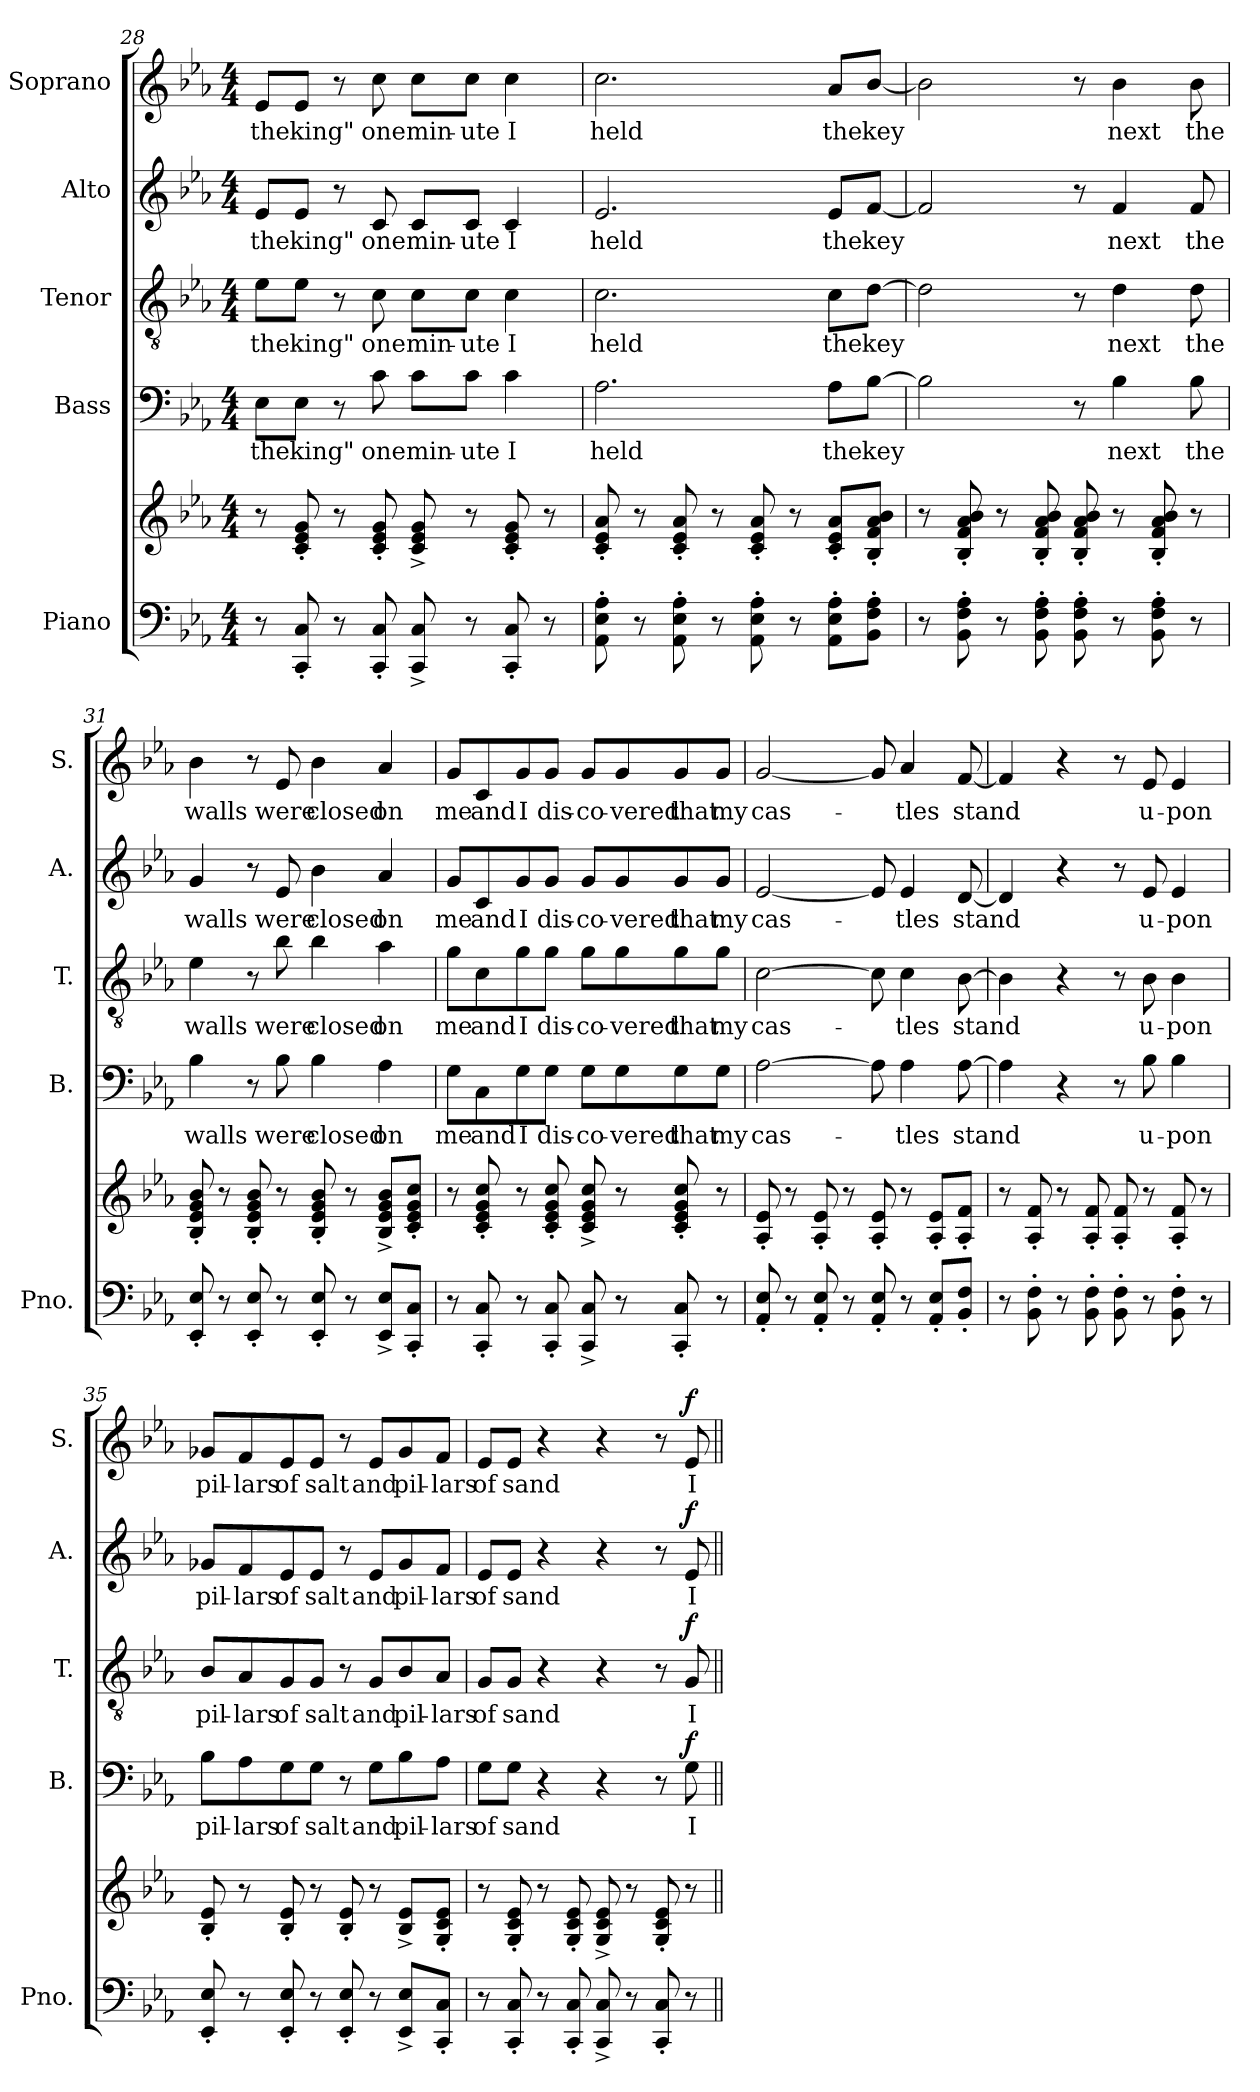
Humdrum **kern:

**kern	**kern	**kern	**text	**dynam	**kern	**text	**dynam	**kern	**text	**dynam	**kern	**text	**dynam
*part5	*part5	*part4	*part4	*part4	*part3	*part3	*part3	*part2	*part2	*part2	*part1	*part1	*part1
*staff6	*staff5	*staff4	*staff4	*staff4	*staff3	*staff3	*staff3	*staff2	*staff2	*staff2	*staff1	*staff1	*staff1
*I"Piano	*	*I"Bass	*	*	*I"Tenor	*	*	*I"Alto	*	*	*I"Soprano	*	*
*I'Pno.	*	*I'B.	*	*	*I'T.	*	*	*I'A.	*	*	*I'S.	*	*
*clefF4	*clefG2	*clefF4	*	*	*clefGv2	*	*	*clefG2	*	*	*clefG2	*	*
*k[b-e-a-]	*k[b-e-a-]	*k[b-e-a-]	*	*	*k[b-e-a-]	*	*	*k[b-e-a-]	*	*	*k[b-e-a-]	*	*
*M4/4	*M4/4	*M4/4	*	*	*M4/4	*	*	*M4/4	*	*	*M4/4	*	*
=28	=28	=28	=28	=28	=28	=28	=28	=28	=28	=28	=28	=28	=28
!	!	!	!LO:LY:b	!	!	!LO:LY:b	!	!	!LO:LY:b	!	!	!LO:LY:b	!
8r	8r	8E-\L	the	.	8e-\L	the	.	8e-/L	the	.	8e-/L	the	.
!	!	!	!LO:LY:b	!	!	!LO:LY:b	!	!	!LO:LY:b	!	!	!LO:LY:b	!
8CC/' 8C/'	8c/' 8e-/' 8g/'	8E-\J	king"	.	8e-\J	king"	.	8e-/J	king"	.	8e-/J	king"	.
8r	8r	8r	.	.	8r	.	.	8r	.	.	8r	.	.
!	!	!	!LO:LY:b	!	!	!LO:LY:b	!	!	!LO:LY:b	!	!	!LO:LY:b	!
8CC/' 8C/'	8c/' 8e-/' 8g/'	8c\	one	.	8c\	one	.	8c/	one	.	8cc\	one	.
!	!	!	!LO:LY:b	!	!	!LO:LY:b	!	!	!LO:LY:b	!	!	!LO:LY:b	!
8CC/^ 8C/^	8c/^ 8e-/^ 8g/^	8c\L	min-	.	8c\L	min-	.	8c/L	min-	.	8cc\L	min-	.
!	!	!	!LO:LY:b	!	!	!LO:LY:b	!	!	!LO:LY:b	!	!	!LO:LY:b	!
8r	8r	8c\J	-ute	.	8c\J	-ute	.	8c/J	-ute	.	8cc\J	-ute	.
!	!	!	!LO:LY:b	!	!	!LO:LY:b	!	!	!LO:LY:b	!	!	!LO:LY:b	!
8CC/' 8C/'	8c/' 8e-/' 8g/'	4c\	I	.	4c\	I	.	4c/	I	.	4cc\	I	.
8r	8r	.	.	.	.	.	.	.	.	.	.	.	.
!!LO:LB:g=z
=29	=29	=29	=29	=29	=29	=29	=29	=29	=29	=29	=29	=29	=29
!	!	!	!LO:LY:b	!	!	!LO:LY:b	!	!	!LO:LY:b	!	!	!LO:LY:b	!
8AA-\' 8E-\' 8A-\'	8c/' 8e-/' 8a-/'	2.A-\	held	.	2.c\	held	.	2.e-/	held	.	2.cc\	held	.
8r	8r	.	.	.	.	.	.	.	.	.	.	.	.
8AA-\' 8E-\' 8A-\'	8c/' 8e-/' 8a-/'	.	.	.	.	.	.	.	.	.	.	.	.
8r	8r	.	.	.	.	.	.	.	.	.	.	.	.
8AA-\' 8E-\' 8A-\'	8c/' 8e-/' 8a-/'	.	.	.	.	.	.	.	.	.	.	.	.
8r	8r	.	.	.	.	.	.	.	.	.	.	.	.
!	!	!	!LO:LY:b	!	!	!LO:LY:b	!	!	!LO:LY:b	!	!	!LO:LY:b	!
8AA-\' 8E-\' 8A-\'L	8c/' 8e-/' 8a-/'L	8A-\L	the	.	8c\L	the	.	8e-/L	the	.	8a-/L	the	.
!	!	!	!LO:LY:b	!	!	!LO:LY:b	!	!	!LO:LY:b	!	!	!LO:LY:b	!
8BB-\' 8F\' 8A-\'J	8B-/' 8f/' 8a-/' 8b-/'J	[8B-\J	key	.	[8d\J	key	.	[8f/J	key	.	[8b-/J	key	.
=30	=30	=30	=30	=30	=30	=30	=30	=30	=30	=30	=30	=30	=30
8r	8r	2B-\]	.	.	2d\]	.	.	2f/]	.	.	2b-\]	.	.
8BB-\' 8F\' 8A-\'	8B-/' 8f/' 8a-/' 8b-/'	.	.	.	.	.	.	.	.	.	.	.	.
8r	8r	.	.	.	.	.	.	.	.	.	.	.	.
8BB-\' 8F\' 8A-\'	8B-/' 8f/' 8a-/' 8b-/'	.	.	.	.	.	.	.	.	.	.	.	.
8BB-\' 8F\' 8A-\'	8B-/' 8f/' 8a-/' 8b-/'	8r	.	.	8r	.	.	8r	.	.	8r	.	.
!	!	!	!LO:LY:b	!	!	!LO:LY:b	!	!	!LO:LY:b	!	!	!LO:LY:b	!
8r	8r	4B-\	next	.	4d\	next	.	4f/	next	.	4b-\	next	.
8BB-\' 8F\' 8A-\'	8B-/' 8f/' 8a-/' 8b-/'	.	.	.	.	.	.	.	.	.	.	.	.
!	!	!	!LO:LY:b	!	!	!LO:LY:b	!	!	!LO:LY:b	!	!	!LO:LY:b	!
8r	8r	8B-\	the	.	8d\	the	.	8f/	the	.	8b-\	the	.
=31	=31	=31	=31	=31	=31	=31	=31	=31	=31	=31	=31	=31	=31
!	!	!	!LO:LY:b	!	!	!LO:LY:b	!	!	!LO:LY:b	!	!	!LO:LY:b	!
8EE-/' 8E-/'	8B-/' 8e-/' 8g/' 8b-/'	4B-\	walls	.	4e-\	walls	.	4g/	walls	.	4b-\	walls	.
8r	8r	.	.	.	.	.	.	.	.	.	.	.	.
8EE-/' 8E-/'	8B-/' 8e-/' 8g/' 8b-/'	8r	.	.	8r	.	.	8r	.	.	8r	.	.
!	!	!	!LO:LY:b	!	!	!LO:LY:b	!	!	!LO:LY:b	!	!	!LO:LY:b	!
8r	8r	8B-\	were	.	8b-\	were	.	8e-/	were	.	8e-/	were	.
!	!	!	!LO:LY:b	!	!	!LO:LY:b	!	!	!LO:LY:b	!	!	!LO:LY:b	!
8EE-/' 8E-/'	8B-/' 8e-/' 8g/' 8b-/'	4B-\	closed	.	4b-\	closed	.	4b-\	closed	.	4b-\	closed	.
8r	8r	.	.	.	.	.	.	.	.	.	.	.	.
!	!	!	!LO:LY:b	!	!	!LO:LY:b	!	!	!LO:LY:b	!	!	!LO:LY:b	!
8EE-/^ 8E-/^L	8B-/^ 8e-/^ 8g/^ 8b-/^L	4A-\	on	.	4a-\	on	.	4a-/	on	.	4a-/	on	.
8CC/' 8C/'J	8c/' 8e-/' 8g/' 8cc/'J	.	.	.	.	.	.	.	.	.	.	.	.
!!LO:PB:g=z
=32	=32	=32	=32	=32	=32	=32	=32	=32	=32	=32	=32	=32	=32
!	!	!	!LO:LY:b	!	!	!LO:LY:b	!	!	!LO:LY:b	!	!	!LO:LY:b	!
8r	8r	8G\L	me	.	8g\L	me	.	8g/L	me	.	8g/L	me	.
!	!	!	!LO:LY:b	!	!	!LO:LY:b	!	!	!LO:LY:b	!	!	!LO:LY:b	!
8CC/' 8C/'	8c/' 8e-/' 8g/' 8cc/'	8C\	and	.	8c\	and	.	8c/	and	.	8c/	and	.
!	!	!	!LO:LY:b	!	!	!LO:LY:b	!	!	!LO:LY:b	!	!	!LO:LY:b	!
8r	8r	8G\	I	.	8g\	I	.	8g/	I	.	8g/	I	.
!	!	!	!LO:LY:b	!	!	!LO:LY:b	!	!	!LO:LY:b	!	!	!LO:LY:b	!
8CC/' 8C/'	8c/' 8e-/' 8g/' 8cc/'	8G\J	dis-	.	8g\J	dis-	.	8g/J	dis-	.	8g/J	dis-	.
!	!	!	!LO:LY:b	!	!	!LO:LY:b	!	!	!LO:LY:b	!	!	!LO:LY:b	!
8CC/^ 8C/^	8c/^ 8e-/^ 8g/^ 8cc/^	8G\L	-co-	.	8g\L	-co-	.	8g/L	-co-	.	8g/L	-co-	.
!	!	!	!LO:LY:b	!	!	!LO:LY:b	!	!	!LO:LY:b	!	!	!LO:LY:b	!
8r	8r	8G\	-vered	.	8g\	-vered	.	8g/	-vered	.	8g/	-vered	.
!	!	!	!LO:LY:b	!	!	!LO:LY:b	!	!	!LO:LY:b	!	!	!LO:LY:b	!
8CC/' 8C/'	8c/' 8e-/' 8g/' 8cc/'	8G\	that	.	8g\	that	.	8g/	that	.	8g/	that	.
!	!	!	!LO:LY:b	!	!	!LO:LY:b	!	!	!LO:LY:b	!	!	!LO:LY:b	!
8r	8r	8G\J	my	.	8g\J	my	.	8g/J	my	.	8g/J	my	.
=33	=33	=33	=33	=33	=33	=33	=33	=33	=33	=33	=33	=33	=33
!	!	!	!LO:LY:b	!	!	!LO:LY:b	!	!	!LO:LY:b	!	!	!LO:LY:b	!
8AA-/' 8E-/'	8A-/' 8e-/'	[2A-\	cas-	.	[2c\	cas-	.	[2e-/	cas-	.	[2g/	cas-	.
8r	8r	.	.	.	.	.	.	.	.	.	.	.	.
8AA-/' 8E-/'	8A-/' 8e-/'	.	.	.	.	.	.	.	.	.	.	.	.
8r	8r	.	.	.	.	.	.	.	.	.	.	.	.
8AA-/' 8E-/'	8A-/' 8e-/'	8A-\]	.	.	8c\]	.	.	8e-/]	.	.	8g/]	.	.
!	!	!	!LO:LY:b	!	!	!LO:LY:b	!	!	!LO:LY:b	!	!	!LO:LY:b	!
8r	8r	4A-\	-tles	.	4c\	-tles	.	4e-/	-tles	.	4a-/	-tles	.
8AA-/' 8E-/'L	8A-/' 8e-/'L	.	.	.	.	.	.	.	.	.	.	.	.
!	!	!	!LO:LY:b	!	!	!LO:LY:b	!	!	!LO:LY:b	!	!	!LO:LY:b	!
8BB-/' 8F/'J	8A-/' 8f/'J	[8A-\	stand	.	[8B-\	stand	.	[8d/	stand	.	[8f/	stand	.
=34	=34	=34	=34	=34	=34	=34	=34	=34	=34	=34	=34	=34	=34
8r	8r	4A-\]	.	.	4B-\]	.	.	4d/]	.	.	4f/]	.	.
8BB-\' 8F\'	8A-/' 8f/'	.	.	.	.	.	.	.	.	.	.	.	.
8r	8r	4r	.	.	4r	.	.	4r	.	.	4r	.	.
8BB-\' 8F\'	8A-/' 8f/'	.	.	.	.	.	.	.	.	.	.	.	.
8BB-\' 8F\'	8A-/' 8f/'	8r	.	.	8r	.	.	8r	.	.	8r	.	.
!	!	!	!LO:LY:b	!	!	!LO:LY:b	!	!	!LO:LY:b	!	!	!LO:LY:b	!
8r	8r	8B-\	u-	.	8B-\	u-	.	8e-/	u-	.	8e-/	u-	.
!	!	!	!LO:LY:b	!	!	!LO:LY:b	!	!	!LO:LY:b	!	!	!LO:LY:b	!
8BB-\' 8F\'	8A-/' 8f/'	4B-\	-pon	.	4B-\	-pon	.	4e-/	-pon	.	4e-/	-pon	.
8r	8r	.	.	.	.	.	.	.	.	.	.	.	.
!!LO:PB:g=z
=35	=35	=35	=35	=35	=35	=35	=35	=35	=35	=35	=35	=35	=35
!	!	!	!LO:LY:b	!	!	!LO:LY:b	!	!	!LO:LY:b	!	!	!LO:LY:b	!
8EE-/' 8E-/'	8B-/' 8e-/'	8B-\L	pil-	.	8B-/L	pil-	.	8g-X/L	pil-	.	8g-X/L	pil-	.
!	!	!	!LO:LY:b	!	!	!LO:LY:b	!	!	!LO:LY:b	!	!	!LO:LY:b	!
8r	8r	8A-\	-lars	.	8A-/	-lars	.	8f/	-lars	.	8f/	-lars	.
!	!	!	!LO:LY:b	!	!	!LO:LY:b	!	!	!LO:LY:b	!	!	!LO:LY:b	!
8EE-/' 8E-/'	8B-/' 8e-/'	8G\	of	.	8G/	of	.	8e-/	of	.	8e-/	of	.
!	!	!	!LO:LY:b	!	!	!LO:LY:b	!	!	!LO:LY:b	!	!	!LO:LY:b	!
8r	8r	8G\J	salt	.	8G/J	salt	.	8e-/J	salt	.	8e-/J	salt	.
8EE-/' 8E-/'	8B-/' 8e-/'	8r	.	.	8r	.	.	8r	.	.	8r	.	.
!	!	!	!LO:LY:b	!	!	!LO:LY:b	!	!	!LO:LY:b	!	!	!LO:LY:b	!
8r	8r	8G\L	and	.	8G/L	and	.	8e-/L	and	.	8e-/L	and	.
!	!	!	!LO:LY:b	!	!	!LO:LY:b	!	!	!LO:LY:b	!	!	!LO:LY:b	!
8EE-/^ 8E-/^L	8B-/^ 8e-/^L	8B-\	pil-	.	8B-/	pil-	.	8g-/	pil-	.	8g-/	pil-	.
!	!	!	!LO:LY:b	!	!	!LO:LY:b	!	!	!LO:LY:b	!	!	!LO:LY:b	!
8CC/' 8C/'J	8G/' 8c/' 8e-/'J	8A-\J	-lars	.	8A-/J	-lars	.	8f/J	-lars	.	8f/J	-lars	.
=36	=36	=36	=36	=36	=36	=36	=36	=36	=36	=36	=36	=36	=36
!	!	!	!LO:LY:b	!	!	!LO:LY:b	!	!	!LO:LY:b	!	!	!LO:LY:b	!
8r	8r	8G\L	of	.	8G/L	of	.	8e-/L	of	.	8e-/L	of	.
!	!	!	!LO:LY:b	!	!	!LO:LY:b	!	!	!LO:LY:b	!	!	!LO:LY:b	!
8CC/' 8C/'	8G/' 8c/' 8e-/'	8G\J	sand	.	8G/J	sand	.	8e-/J	sand	.	8e-/J	sand	.
8r	8r	4r	.	.	4r	.	.	4r	.	.	4r	.	.
8CC/' 8C/'	8G/' 8c/' 8e-/'	.	.	.	.	.	.	.	.	.	.	.	.
8CC/^ 8C/^	8G/^ 8c/^ 8e-/^	4r	.	.	4r	.	.	4r	.	.	4r	.	.
8r	8r	.	.	.	.	.	.	.	.	.	.	.	.
8CC/' 8C/'	8G/' 8c/' 8e-/'	8r	.	.	8r	.	.	8r	.	.	8r	.	.
!	!	!	!LO:LY:b	!LO:DY:b	!	!LO:LY:b	!LO:DY:b	!	!LO:LY:b	!LO:DY:b	!	!LO:LY:b	!LO:DY:b
8r	8r	8G\	I	f	8G/	I	f	8e-/	I	f	8e-/	I	f
=||	=||	=||	=||	=||	=||	=||	=||	=||	=||	=||	=||	=||	=||
*-	*-	*-	*-	*-	*-	*-	*-	*-	*-	*-	*-	*-	*-
